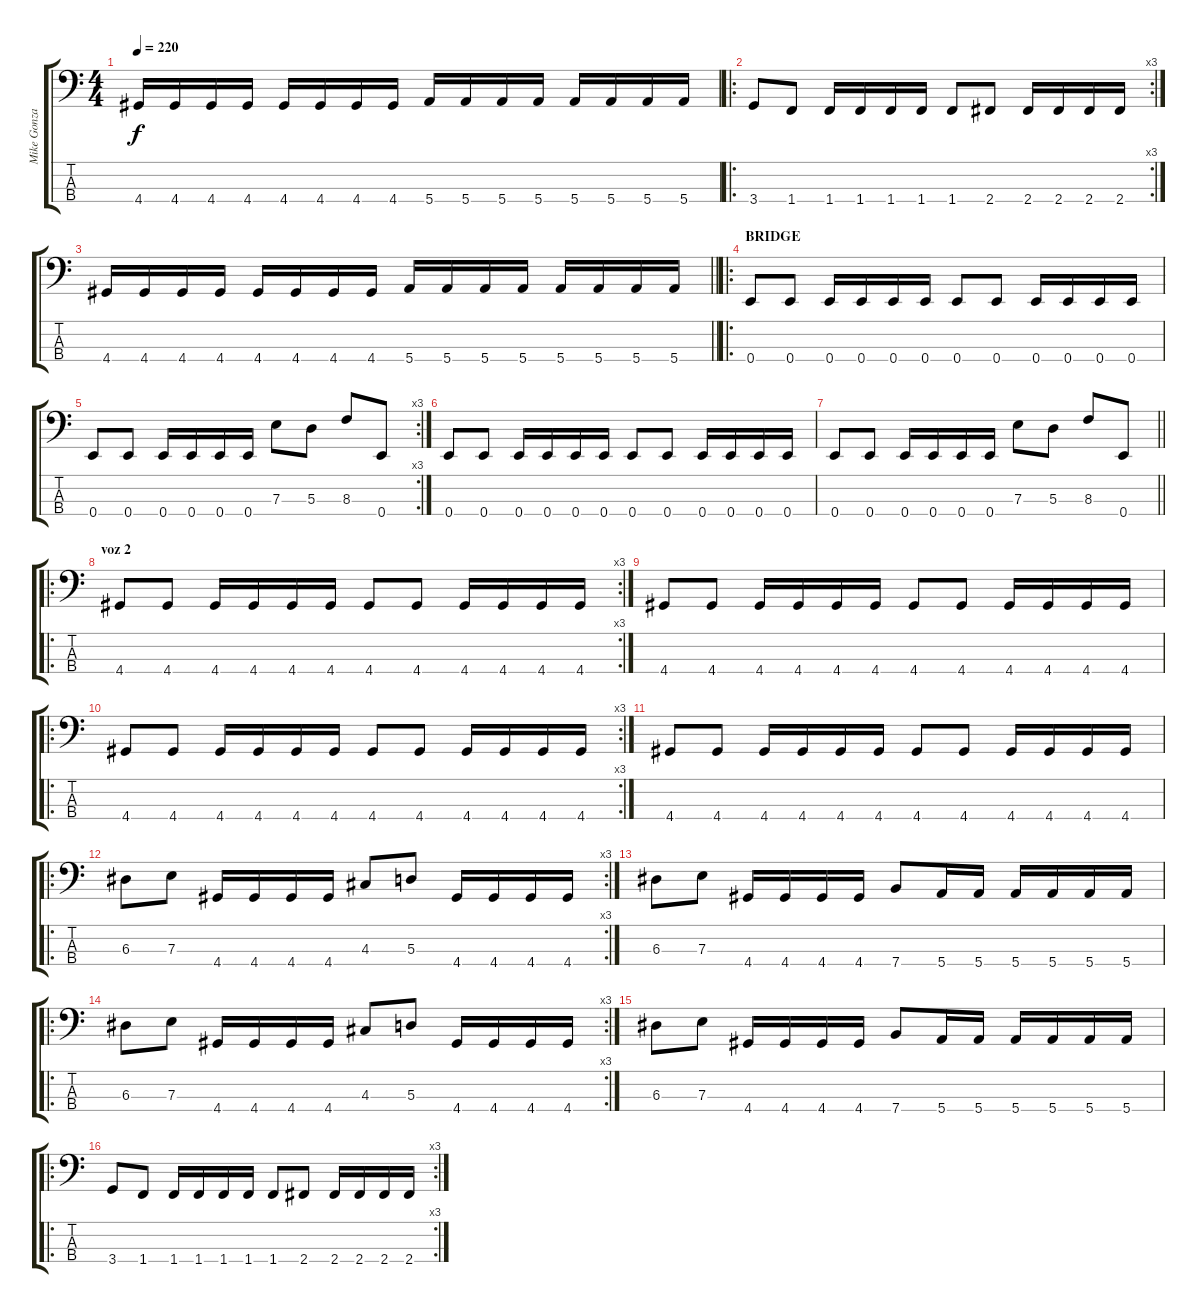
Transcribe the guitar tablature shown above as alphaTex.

\track ("Mike Gonzalez" "Mike Gonza") {instrument electricbasspick}
\staff {score tabs}
\tuning (G2 D2 A1 E1) {hide}
\ts (4 4)
\tempo 220
\clef f4
\ks c
4.4.16{dy f} 4.4.16 4.4.16 4.4.16 4.4.16 4.4.16 4.4.16 4.4.16 5.4.16 5.4.16 5.4.16 5.4.16 5.4.16 5.4.16 5.4.16 5.4.16 |
\ro
\rc 3
3.4.8 1.4.8 1.4.16 1.4.16 1.4.16 1.4.16 1.4.8 2.4.8 2.4.16 2.4.16 2.4.16 2.4.16 |
\barLineRight lightlight
4.4.16 4.4.16 4.4.16 4.4.16 4.4.16 4.4.16 4.4.16 4.4.16 5.4.16 5.4.16 5.4.16 5.4.16 5.4.16 5.4.16 5.4.16 5.4.16 |
\ro
\section ("" "BRIDGE")
0.4.8 0.4.8 0.4.16 0.4.16 0.4.16 0.4.16 0.4.8 0.4.8 0.4.16 0.4.16 0.4.16 0.4.16 |
\rc 3
0.4.8 0.4.8 0.4.16 0.4.16 0.4.16 0.4.16 7.3.8 5.3.8 8.3.8 0.4.8 |
0.4.8 0.4.8 0.4.16 0.4.16 0.4.16 0.4.16 0.4.8 0.4.8 0.4.16 0.4.16 0.4.16 0.4.16 |
\barLineRight lightlight
0.4.8 0.4.8 0.4.16 0.4.16 0.4.16 0.4.16 7.3.8 5.3.8 8.3.8 0.4.8 |
\ro
\rc 3
\section ("" "voz 2")
4.4.8 4.4.8 4.4.16 4.4.16 4.4.16 4.4.16 4.4.8 4.4.8 4.4.16 4.4.16 4.4.16 4.4.16 |
4.4.8 4.4.8 4.4.16 4.4.16 4.4.16 4.4.16 4.4.8 4.4.8 4.4.16 4.4.16 4.4.16 4.4.16 |
\ro
\rc 3
4.4.8 4.4.8 4.4.16 4.4.16 4.4.16 4.4.16 4.4.8 4.4.8 4.4.16 4.4.16 4.4.16 4.4.16 |
4.4.8 4.4.8 4.4.16 4.4.16 4.4.16 4.4.16 4.4.8 4.4.8 4.4.16 4.4.16 4.4.16 4.4.16 |
\ro
\rc 3
6.3.8 7.3.8 4.4.16 4.4.16 4.4.16 4.4.16 4.3.8 5.3.8 4.4.16 4.4.16 4.4.16 4.4.16 |
6.3.8 7.3.8 4.4.16 4.4.16 4.4.16 4.4.16 7.4.8 5.4.16 5.4.16 5.4.16 5.4.16 5.4.16 5.4.16 |
\ro
\rc 3
6.3.8 7.3.8 4.4.16 4.4.16 4.4.16 4.4.16 4.3.8 5.3.8 4.4.16 4.4.16 4.4.16 4.4.16 |
6.3.8 7.3.8 4.4.16 4.4.16 4.4.16 4.4.16 7.4.8 5.4.16 5.4.16 5.4.16 5.4.16 5.4.16 5.4.16 |
\ro
\rc 3
3.4.8 1.4.8 1.4.16 1.4.16 1.4.16 1.4.16 1.4.8 2.4.8 2.4.16 2.4.16 2.4.16 2.4.16
